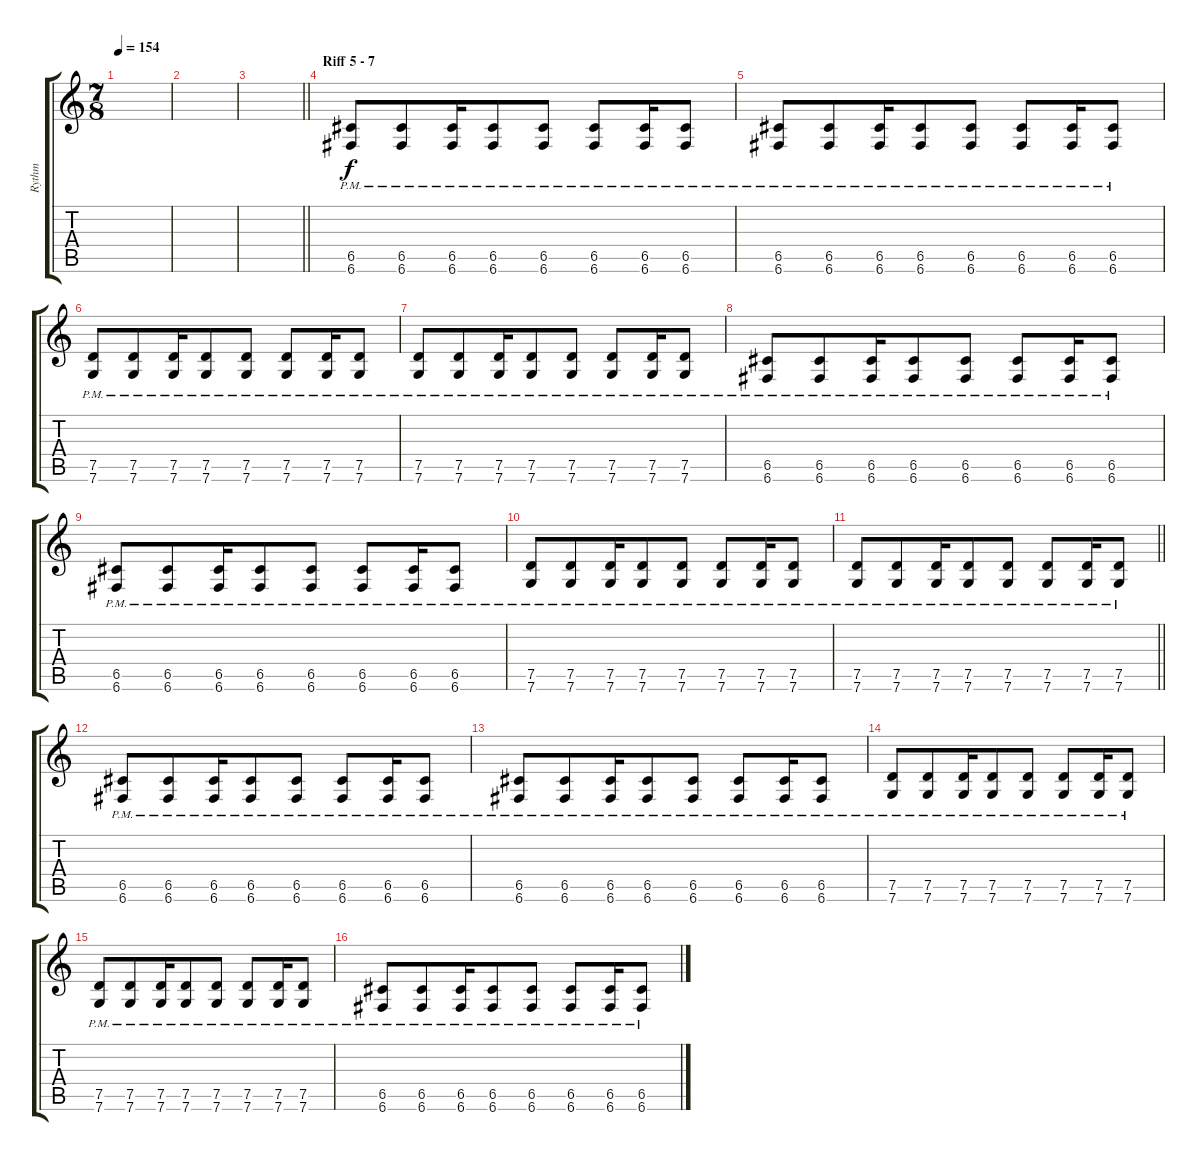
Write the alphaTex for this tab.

\track ("Rythm" "Rythm") {instrument distortionguitar}
\staff {score tabs}
\tuning (D4 A3 F3 C3 G2 C2) {hide}
\ts (7 8)
\tempo 154
\clef g2
\ks c
|
|
\barLineRight lightlight
|
\section ("" "Riff 5 - 7")
(6.5{pm} 6.6{pm}).8 (6.5{pm} 6.6{pm}).8 (6.5{pm} 6.6{pm}).16 (6.5{pm} 6.6{pm}).8 (6.5{pm} 6.6{pm}).8 (6.5{pm} 6.6{pm}).8 (6.5{pm} 6.6{pm}).16 (6.5{pm} 6.6{pm}).8 |
(6.5{pm} 6.6{pm}).8 (6.5{pm} 6.6{pm}).8 (6.5{pm} 6.6{pm}).16 (6.5{pm} 6.6{pm}).8 (6.5{pm} 6.6{pm}).8 (6.5{pm} 6.6{pm}).8 (6.5{pm} 6.6{pm}).16 (6.5{pm} 6.6{pm}).8 |
(7.5{pm} 7.6{pm}).8 (7.5{pm} 7.6{pm}).8 (7.5{pm} 7.6{pm}).16 (7.5{pm} 7.6{pm}).8 (7.5{pm} 7.6{pm}).8 (7.5{pm} 7.6{pm}).8 (7.5{pm} 7.6{pm}).16 (7.5{pm} 7.6{pm}).8 |
(7.5{pm} 7.6{pm}).8 (7.5{pm} 7.6{pm}).8 (7.5{pm} 7.6{pm}).16 (7.5{pm} 7.6{pm}).8 (7.5{pm} 7.6{pm}).8 (7.5{pm} 7.6{pm}).8 (7.5{pm} 7.6{pm}).16 (7.5{pm} 7.6{pm}).8 |
(6.5{pm} 6.6{pm}).8 (6.5{pm} 6.6{pm}).8 (6.5{pm} 6.6{pm}).16 (6.5{pm} 6.6{pm}).8 (6.5{pm} 6.6{pm}).8 (6.5{pm} 6.6{pm}).8 (6.5{pm} 6.6{pm}).16 (6.5{pm} 6.6{pm}).8 |
(6.5{pm} 6.6{pm}).8 (6.5{pm} 6.6{pm}).8 (6.5{pm} 6.6{pm}).16 (6.5{pm} 6.6{pm}).8 (6.5{pm} 6.6{pm}).8 (6.5{pm} 6.6{pm}).8 (6.5{pm} 6.6{pm}).16 (6.5{pm} 6.6{pm}).8 |
(7.5{pm} 7.6{pm}).8 (7.5{pm} 7.6{pm}).8 (7.5{pm} 7.6{pm}).16 (7.5{pm} 7.6{pm}).8 (7.5{pm} 7.6{pm}).8 (7.5{pm} 7.6{pm}).8 (7.5{pm} 7.6{pm}).16 (7.5{pm} 7.6{pm}).8 |
\barLineRight lightlight
(7.5{pm} 7.6{pm}).8 (7.5{pm} 7.6{pm}).8 (7.5{pm} 7.6{pm}).16 (7.5{pm} 7.6{pm}).8 (7.5{pm} 7.6{pm}).8 (7.5{pm} 7.6{pm}).8 (7.5{pm} 7.6{pm}).16 (7.5{pm} 7.6{pm}).8 |
\section ("" "")
(6.5{pm} 6.6{pm}).8 (6.5{pm} 6.6{pm}).8 (6.5{pm} 6.6{pm}).16 (6.5{pm} 6.6{pm}).8 (6.5{pm} 6.6{pm}).8 (6.5{pm} 6.6{pm}).8 (6.5{pm} 6.6{pm}).16 (6.5{pm} 6.6{pm}).8 |
(6.5{pm} 6.6{pm}).8 (6.5{pm} 6.6{pm}).8 (6.5{pm} 6.6{pm}).16 (6.5{pm} 6.6{pm}).8 (6.5{pm} 6.6{pm}).8 (6.5{pm} 6.6{pm}).8 (6.5{pm} 6.6{pm}).16 (6.5{pm} 6.6{pm}).8 |
(7.5{pm} 7.6{pm}).8 (7.5{pm} 7.6{pm}).8 (7.5{pm} 7.6{pm}).16 (7.5{pm} 7.6{pm}).8 (7.5{pm} 7.6{pm}).8 (7.5{pm} 7.6{pm}).8 (7.5{pm} 7.6{pm}).16 (7.5{pm} 7.6{pm}).8 |
(7.5{pm} 7.6{pm}).8 (7.5{pm} 7.6{pm}).8 (7.5{pm} 7.6{pm}).16 (7.5{pm} 7.6{pm}).8 (7.5{pm} 7.6{pm}).8 (7.5{pm} 7.6{pm}).8 (7.5{pm} 7.6{pm}).16 (7.5{pm} 7.6{pm}).8 |
(6.5{pm} 6.6{pm}).8 (6.5{pm} 6.6{pm}).8 (6.5{pm} 6.6{pm}).16 (6.5{pm} 6.6{pm}).8 (6.5{pm} 6.6{pm}).8 (6.5{pm} 6.6{pm}).8 (6.5{pm} 6.6{pm}).16 (6.5{pm} 6.6{pm}).8
